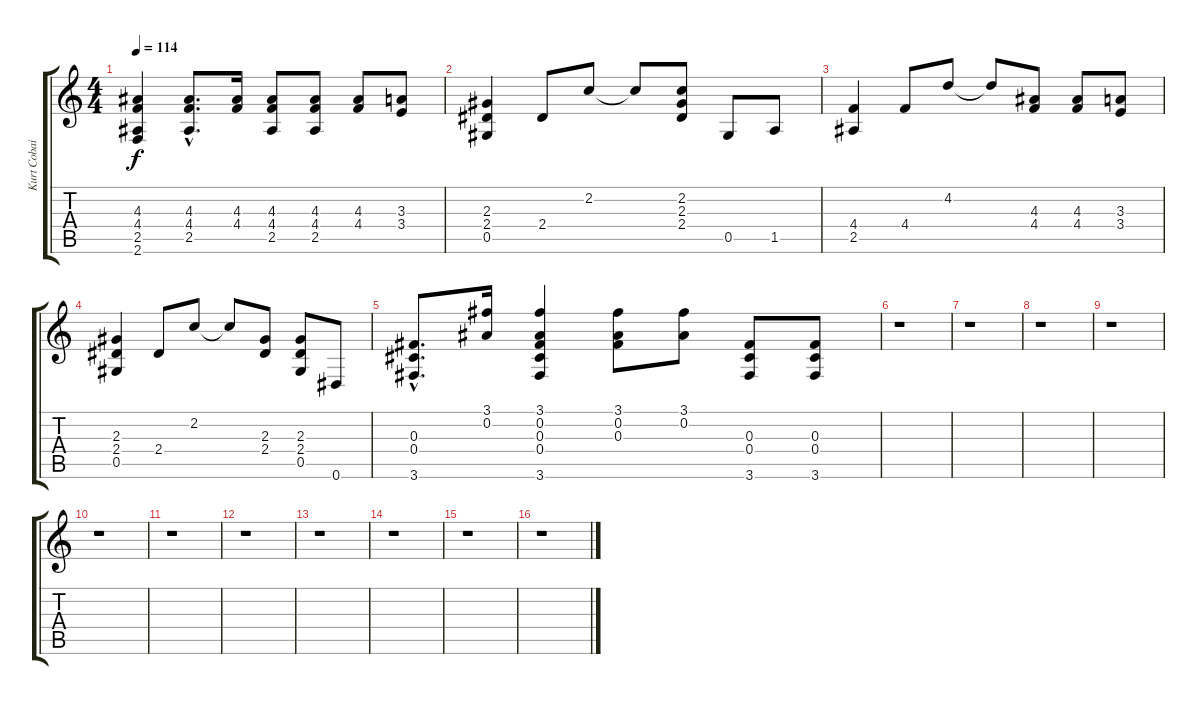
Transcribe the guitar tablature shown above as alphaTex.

\track ("Kurt Cobain (Distortion)" "Kurt Cobai") {instrument distortionguitar}
\staff {score tabs}
\tuning (Eb4 Bb3 Gb3 Db3 Ab2 Eb2) {hide}
\ts (4 4)
\tempo 114
\clef g2
\ks c
(4.3 4.4 2.5 2.6).4{dy f} (4.3{hac} 4.4{hac} 2.5{hac}).8{d} (4.3 4.4).16 (4.3 4.4 2.5).8 (4.3 4.4 2.5).8 (4.3 4.4).8 (3.3 3.4).8 |
(2.3 2.4 0.5).4 2.4.8 2.2.8 2.2{t}.8 (2.2 2.3 2.4).8 0.5.8 1.5.8 |
(4.4 2.5).4 4.4.8 4.2.8 4.2{t}.8 (4.3 4.4).8 (4.3 4.4).8 (3.3 3.4).8 |
(2.3 2.4 0.5).4 2.4.8 2.2.8 2.2{t}.8 (2.3 2.4).8 (2.3 2.4 0.5).8 0.6.8 |
(0.3{hac} 0.4{hac} 3.6{hac}).8{d} (3.1 0.2).16 (3.1 0.2 0.3 0.4 3.6).4 (3.1 0.2 0.3).8 (3.1 0.2).8 (0.3 0.4 3.6).8 (0.3 0.4 3.6).8 |
r.1 |
r.1 |
r.1 |
r.1 |
r.1 |
r.1 |
r.1 |
r.1 |
r.1 |
r.1 |
r.1
